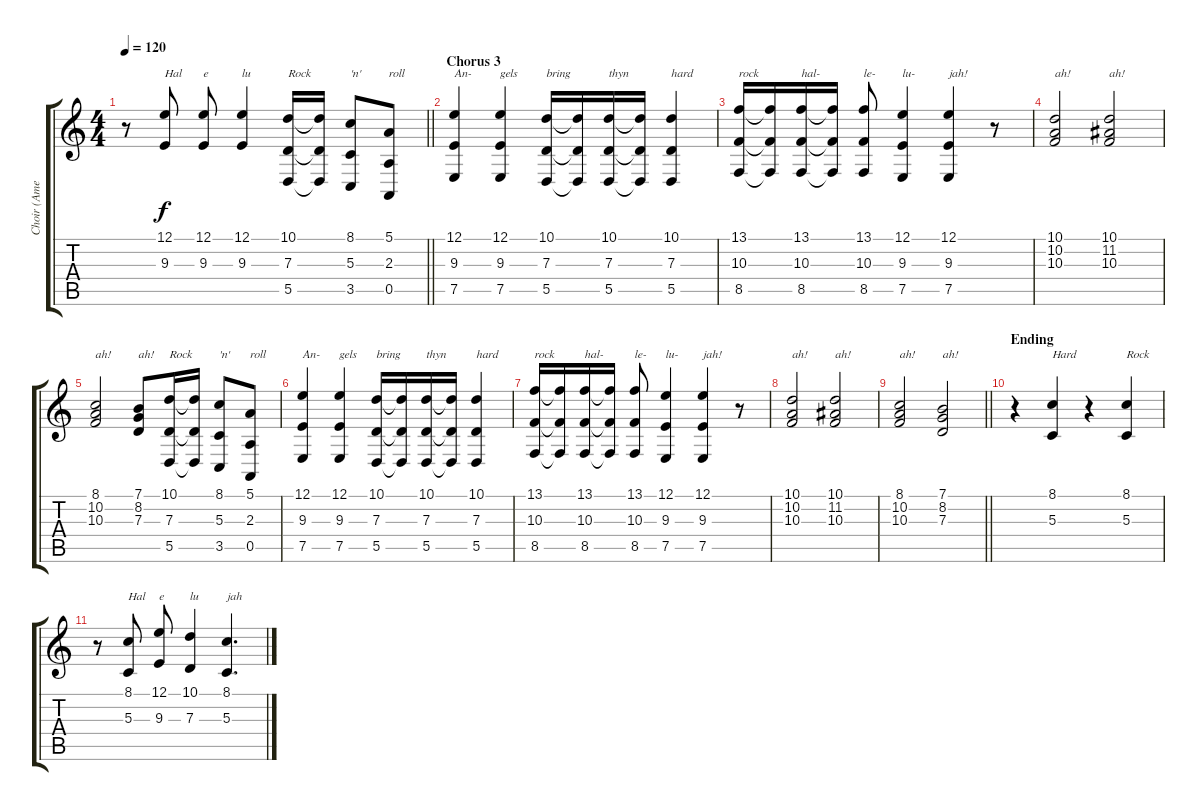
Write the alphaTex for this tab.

\track ("Choir (Amen Ra, Awa, Ox, Kita)" "Choir (Ame") {instrument choiraahs}
\staff {score tabs}
\tuning (E4 B3 G3 D3 A2 E2) {hide}
\ts (4 4)
\tempo 120
\clef g2
\barLineRight lightlight
\ks c
r.8{dy f} (12.1 9.3).8{txt "Hal"} (12.1 9.3).8{txt "e"} (12.1 9.3).4{txt "lu"} (10.1 7.3 5.5).16{txt "Rock"} (10.1{t} 7.3{t} 5.5{t}).16 (8.1 5.3 3.5).8{txt "'n'"} (5.1 2.3 0.5).8{txt "roll"} |
\section ("" "Chorus 3")
(12.1 9.3 7.5).4{txt "An-"} (12.1 9.3 7.5).4{txt "gels"} (10.1 7.3 5.5).16{txt "bring"} (10.1{t} 7.3{t} 5.5{t}).16 (10.1 7.3 5.5).16{txt "thyn"} (10.1{t} 7.3{t} 5.5{t}).16 (10.1 7.3 5.5).4{txt "hard"} |
(13.1 10.3 8.5).16{txt "rock"} (13.1{t} 10.3{t} 8.5{t}).16 (13.1 10.3 8.5).16{txt "hal-"} (13.1{t} 10.3{t} 8.5{t}).16 (13.1 10.3 8.5).8{txt "le-"} (12.1 9.3 7.5).4{txt "lu-"} (12.1 9.3 7.5).4{txt "jah!"} r.8 |
(10.1 10.2 10.3).2{txt "ah!"} (10.1 11.2 10.3).2{txt "ah!"} |
(8.1 10.2 10.3).2{txt "ah!"} (7.1 8.2 7.3).8{txt "ah!"} (10.1 7.3 5.5).16{txt "Rock"} (10.1{t} 7.3{t} 5.5{t}).16 (8.1 5.3 3.5).8{txt "'n'"} (5.1 2.3 0.5).8{txt "roll"} |
(12.1 9.3 7.5).4{txt "An-"} (12.1 9.3 7.5).4{txt "gels"} (10.1 7.3 5.5).16{txt "bring"} (10.1{t} 7.3{t} 5.5{t}).16 (10.1 7.3 5.5).16{txt "thyn"} (10.1{t} 7.3{t} 5.5{t}).16 (10.1 7.3 5.5).4{txt "hard"} |
(13.1 10.3 8.5).16{txt "rock"} (13.1{t} 10.3{t} 8.5{t}).16 (13.1 10.3 8.5).16{txt "hal-"} (13.1{t} 10.3{t} 8.5{t}).16 (13.1 10.3 8.5).8{txt "le-"} (12.1 9.3 7.5).4{txt "lu-"} (12.1 9.3 7.5).4{txt "jah!"} r.8 |
(10.1 10.2 10.3).2{txt "ah!"} (10.1 11.2 10.3).2{txt "ah!"} |
\barLineRight lightlight
(8.1 10.2 10.3).2{txt "ah!"} (7.1 8.2 7.3).2{txt "ah!"} |
\section ("" "Ending")
r.4 (8.1 5.3).4{txt "Hard"} r.4 (8.1 5.3).4{txt "Rock"} |
r.8 (8.1 5.3).8{txt "Hal"} (12.1 9.3).8{txt "e"} (10.1 7.3).4{txt "lu"} (8.1 5.3).4{d txt "jah"}
